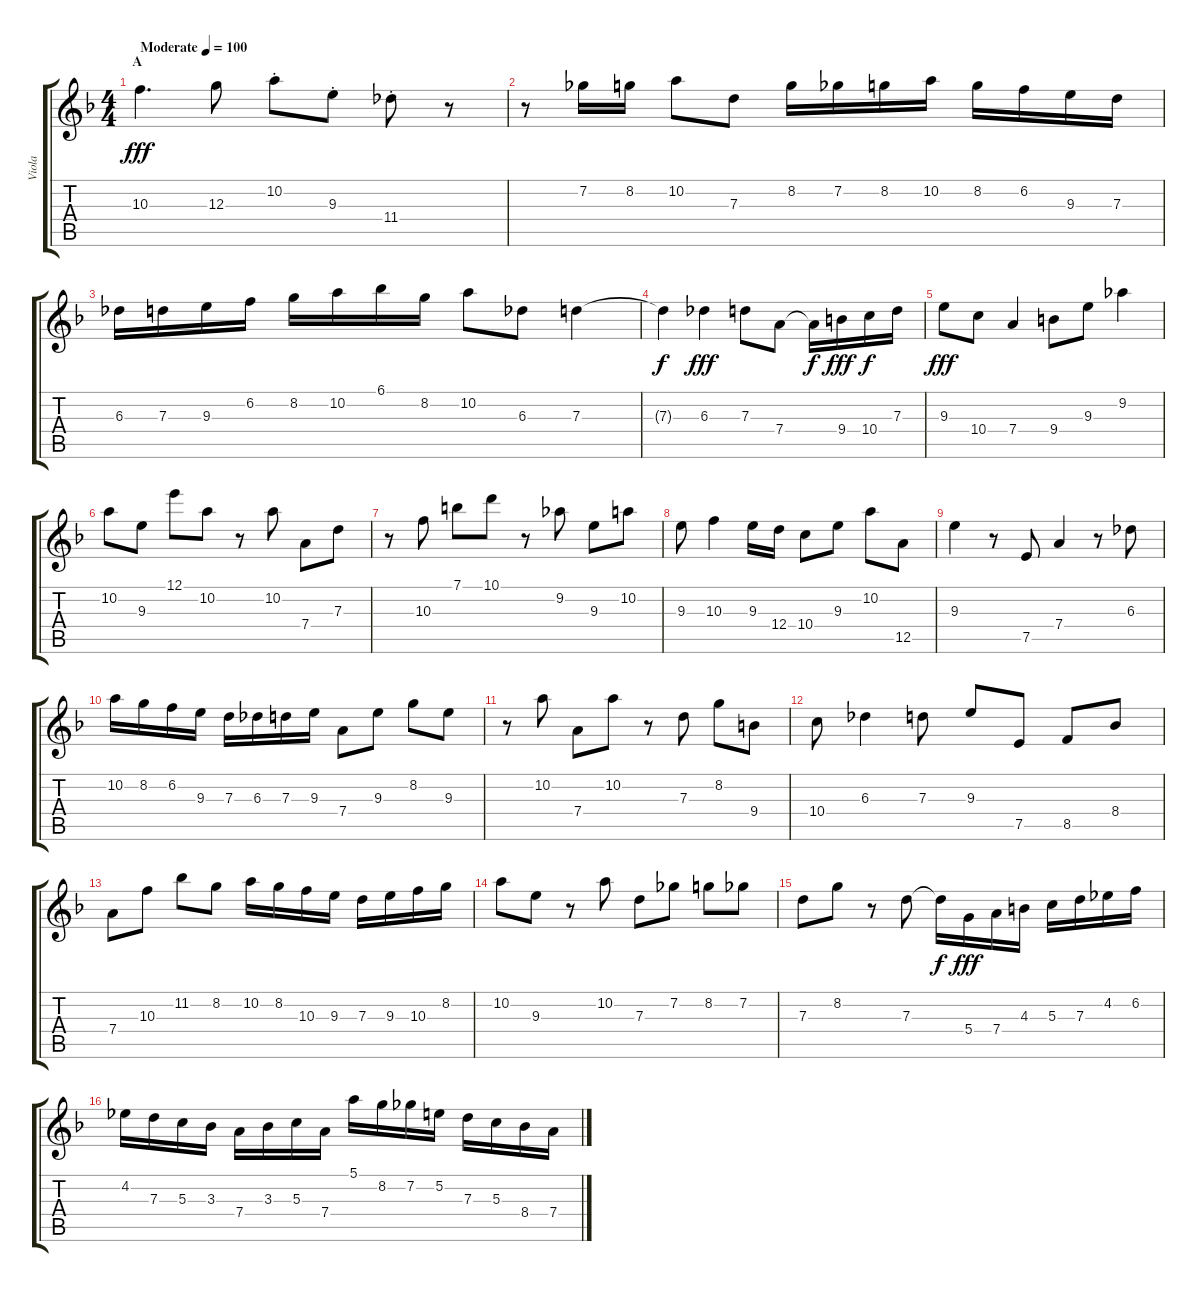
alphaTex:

\track ("Viola" "Viola") {instrument overdrivenguitar}
\staff {score tabs}
\tuning (E4 B3 G3 D3 A2 E2) {hide}
\ts (4 4)
\section ("" "A")
\tempo (100 "Moderate")
\clef g2
\ks dminor
10.3.4{d dy fff instrument overdrivenguitar} 12.3.8 10.2{st}.8 9.3{st}.8 11.4{st}.8 r.8 |
r.8 7.2.16 8.2.16 10.2.8 7.3.8 8.2.16 7.2.16 8.2.16 10.2.16 8.2.16 6.2.16 9.3.16 7.3.16 |
6.3.16 7.3.16 9.3.16 6.2.16 8.2.16 10.2.16 6.1.16 8.2.16 10.2.8 6.3.8 7.3.4 |
7.3{t}.4{dy f} 6.3.4{dy fff} 7.3.8 7.4.8 7.4{t}.16{dy f} 9.4.16{dy fff} 10.4.16{dy f} 7.3.16 |
9.3.8{dy fff} 10.4.8 7.4.4 9.4.8 9.3.8 9.2.4 |
10.2.8 9.3.8 12.1.8 10.2.8 r.8 10.2.8 7.4.8 7.3.8 |
r.8 10.3.8 7.1.8 10.1.8 r.8 9.2.8 9.3.8 10.2.8 |
9.3.8 10.3.4 9.3.16 12.4.16 10.4.8 9.3.8 10.2.8 12.5.8 |
9.3.4 r.8 7.5.8 7.4.4 r.8 6.3.8 |
10.2.16 8.2.16 6.2.16 9.3.16 7.3.16 6.3.16 7.3.16 9.3.16 7.4.8 9.3.8 8.2.8 9.3.8 |
r.8 10.2.8 7.4.8 10.2.8 r.8 7.3.8 8.2.8 9.4.8 |
10.4.8 6.3.4 7.3.8 9.3.8 7.5.8 8.5.8 8.4.8 |
7.4.8 10.3.8 11.2.8 8.2.8 10.2.16 8.2.16 10.3.16 9.3.16 7.3.16 9.3.16 10.3.16 8.2.16 |
10.2.8 9.3.8 r.8 10.2.8 7.3.8 7.2.8 8.2.8 7.2.8 |
7.3.8 8.2.8 r.8 7.3.8 7.3{t}.16{dy f} 5.4.16{dy fff} 7.4.16 4.3.16 5.3.16 7.3.16 4.2.16 6.2.16 |
4.2.16 7.3.16 5.3.16 3.3.16 7.4.16 3.3.16 5.3.16 7.4.16 5.1.16 8.2.16 7.2.16 5.2.16 7.3.16 5.3.16 8.4.16 7.4.16
